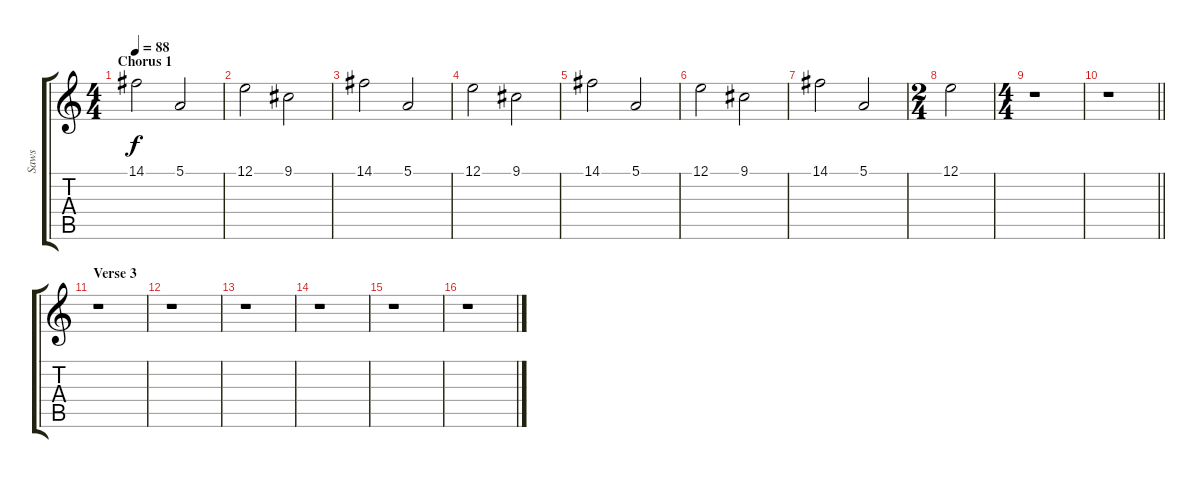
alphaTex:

\track ("Saws" "Saws") {instrument cello}
\staff {score tabs}
\tuning (E4 B3 G3 D3 A2 E2) {hide}
\ts (4 4)
\section ("" "Chorus 1")
\tempo 88
\clef g2
\ks c
14.1.2{dy f} 5.1.2 |
12.1.2 9.1.2 |
14.1.2 5.1.2 |
12.1.2 9.1.2 |
14.1.2 5.1.2 |
12.1.2 9.1.2 |
14.1.2 5.1.2 |
\ts (2 4)
12.1.2 |
\ts (4 4)
r.1 |
\barLineRight lightlight
r.1 |
\section ("" "Verse 3")
r.1 |
r.1 |
r.1 |
r.1 |
r.1 |
r.1
